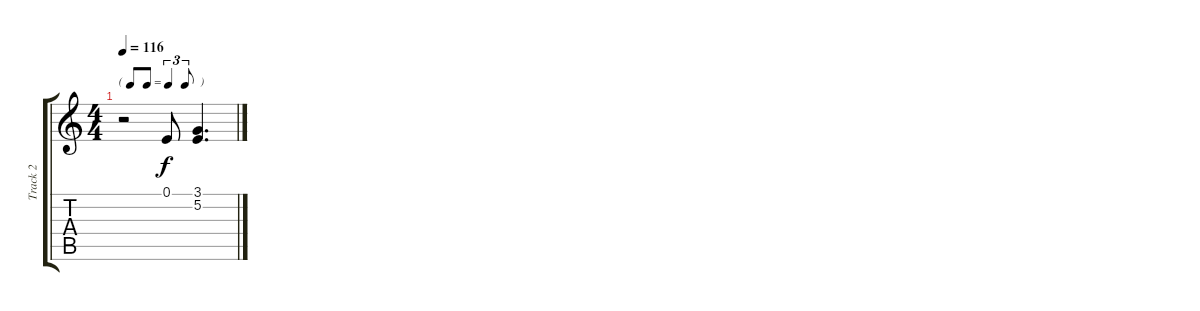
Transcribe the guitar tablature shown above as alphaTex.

\track ("Track 2" "Track 2") {instrument choiraahs}
\staff {score tabs}
\tuning (E4 B3 G3 D3 A2 E2) {hide}
\ts (4 4)
\tf triplet8th
\tempo 116
\clef g2
\ks c
r.2{dy f} 0.1.8 (3.1 5.2).4{d}
